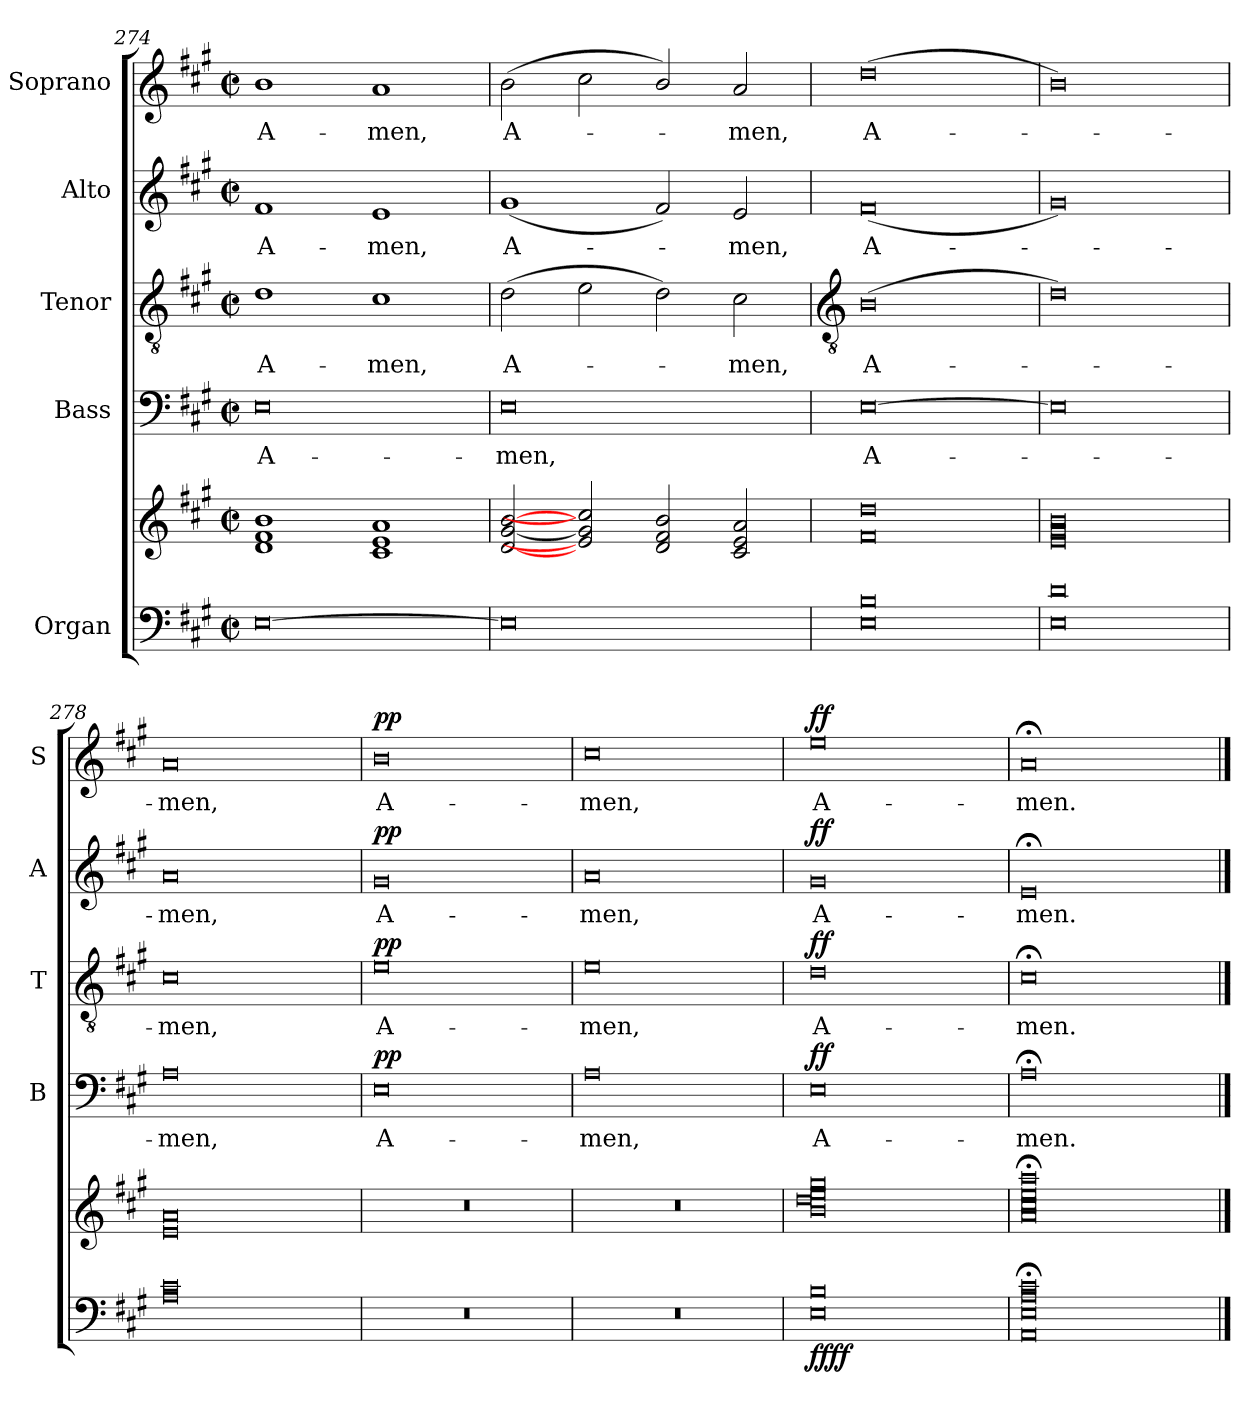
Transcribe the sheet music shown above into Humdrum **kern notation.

**kern	**kern	**dynam	**kern	**text	**dynam	**kern	**text	**dynam	**kern	**text	**dynam	**kern	**text	**dynam
*part5	*part5	*part5	*part4	*part4	*part4	*part3	*part3	*part3	*part2	*part2	*part2	*part1	*part1	*part1
*staff6	*staff5	*staff5/6	*staff4	*staff4	*staff4	*staff3	*staff3	*staff3	*staff2	*staff2	*staff2	*staff1	*staff1	*staff1
*I"Organ	*	*	*I"Bass	*	*	*I"Tenor	*	*	*I"Alto	*	*	*I"Soprano	*	*
*	*	*	*I'B	*	*	*I'T	*	*	*I'A	*	*	*I'S	*	*
*clefF4	*clefG2	*	*clefF4	*	*	*clefGv2	*	*	*clefG2	*	*	*clefG2	*	*
*k[f#c#g#]	*k[f#c#g#]	*	*k[f#c#g#]	*	*	*k[f#c#g#]	*	*	*k[f#c#g#]	*	*	*k[f#c#g#]	*	*
*A:	*A:	*	*A:	*	*	*A:	*	*	*A:	*	*	*A:	*	*
*M4/2	*M4/2	*	*M4/2	*	*	*M4/2	*	*	*M4/2	*	*	*M4/2	*	*
*met(c|)	*met(c|)	*	*met(c|)	*	*	*met(c|)	*	*	*met(c|)	*	*	*met(c|)	*	*
=274	=274	=274	=274	=274	=274	=274	=274	=274	=274	=274	=274	=274	=274	=274
!	!	!	!	!LO:LY:b	!	!	!LO:LY:b	!	!	!LO:LY:b	!	!	!LO:LY:b	!
[0E	1d 1f# 1b	.	0E	A-	.	1d	A-	.	1f#	A-	.	1b	A-	.
!	!	!	!	!	!	!	!LO:LY:b	!	!	!LO:LY:b	!	!	!LO:LY:b	!
.	1c# 1e 1a	.	.	.	.	1c#	-men,	.	1e	-men,	.	1a	-men,	.
=275	=275	=275	=275	=275	=275	=275	=275	=275	=275	=275	=275	=275	=275	=275
!	!	!	!	!LO:LY:b	!	!	!LO:LY:b	!	!	!LO:LY:b	!	!	!LO:LY:b	!
0E]	[2d [2g# [2b	.	0E	-men,	.	(>2d	A-	.	(<1g#	A-	.	(>2b	A-	.
.	2e] 2g#] 2cc#]	.	.	.	.	2e	.	.	.	.	.	2cc#	.	.
.	2d/ 2f#/ 2b/	.	.	.	.	2d\)	.	.	2f#)	.	.	2b/)	.	.
!	!	!	!	!	!	!	!LO:LY:b	!	!	!LO:LY:b	!	!	!LO:LY:b	!
.	2c# 2e 2a	.	.	.	.	2c#	men,	.	2e	men,	.	2a	men,	.
!!LO:LB:g=z
=276	=276	=276	=276	=276	=276	=276	=276	=276	=276	=276	=276	=276	=276	=276
*	*	*	*	*	*	*clefGv2	*	*	*	*	*	*	*	*
!	!	!	!	!LO:LY:b	!	!	!LO:LY:b	!	!	!LO:LY:b	!	!	!LO:LY:b	!
0E 0B	0f# 0dd	.	[0E	A-	.	(>0B	A-	.	(<0f#	A-	.	(>0dd	A-	.
=277	=277	=277	=277	=277	=277	=277	=277	=277	=277	=277	=277	=277	=277	=277
0E 0d	0e 0g# 0b	.	0E]	.	.	0d)	.	.	0g#)	.	.	0b)	.	.
=278	=278	=278	=278	=278	=278	=278	=278	=278	=278	=278	=278	=278	=278	=278
!	!	!	!	!LO:LY:b	!	!	!LO:LY:b	!	!	!LO:LY:b	!	!	!LO:LY:b	!
0A 0c#	0e 0a	.	0A	men,	.	0c#	men,	.	0a	men,	.	0a	men,	.
=279	=279	=279	=279	=279	=279	=279	=279	=279	=279	=279	=279	=279	=279	=279
!	!	!	!	!LO:LY:b	!LO:DY:b	!	!LO:LY:b	!LO:DY:b	!	!LO:LY:b	!LO:DY:b	!	!LO:LY:b	!LO:DY:b
0r	0r	.	0E	A-	pp	0e	A-	pp	0g#	A-	pp	0b	A-	pp
=280	=280	=280	=280	=280	=280	=280	=280	=280	=280	=280	=280	=280	=280	=280
!	!	!	!	!LO:LY:b	!	!	!LO:LY:b	!	!	!LO:LY:b	!	!	!LO:LY:b	!
0r	0r	.	0A	-men,	.	0e	-men,	.	0a	-men,	.	0cc#	-men,	.
=281	=281	=281	=281	=281	=281	=281	=281	=281	=281	=281	=281	=281	=281	=281
!	!	!LO:DY:b=2	!	!LO:LY:b	!	!	!LO:LY:b	!	!	!LO:LY:b	!	!	!LO:LY:b	!
!	!	!LO:DY:n=1:b	!	!	!LO:DY:b	!	!	!LO:DY:b	!	!	!LO:DY:b	!	!	!LO:DY:b
0E 0B	0b 0dd 0ee 0gg#	ff ff	0E	A-	ff	0d	A-	ff	0g#	A-	ff	0ee	A-	ff
=282	=282	=282	=282	=282	=282	=282	=282	=282	=282	=282	=282	=282	=282	=282
!	!	!	!	!LO:LY:b	!	!	!LO:LY:b	!	!	!LO:LY:b	!	!	!LO:LY:b	!
0AA; 0E; 0A; 0c#;	0a;< 0cc#;< 0ee;< 0aa;<	.	0A;<	-men.	.	0c#;<	-men.	.	0e;<	-men.	.	0a;<	-men.	.
==	==	==	==	==	==	==	==	==	==	==	==	==	==	==
*-	*-	*-	*-	*-	*-	*-	*-	*-	*-	*-	*-	*-	*-	*-
